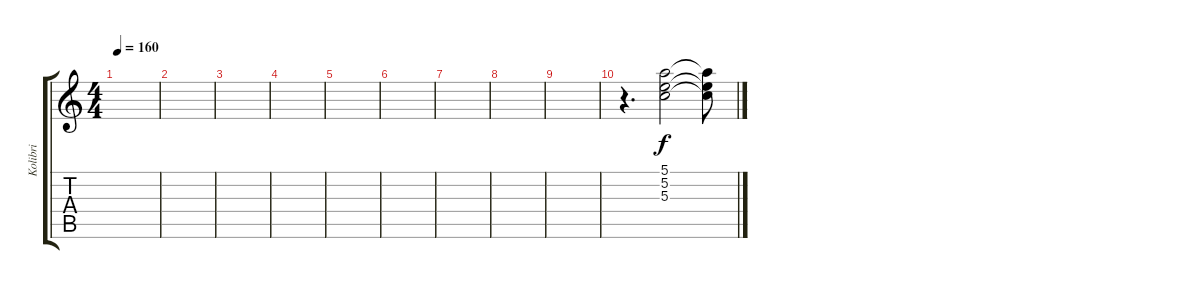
\track ("Kolibri" "Kolibri") {instrument acousticguitarsteel}
\staff {score tabs}
\tuning (E4 B3 G3 D3 A2 E2) {hide}
\ts (4 4)
\tempo 160
\clef g2
\ks c
|
|
|
|
|
|
|
|
|
r.4{d} (5.1 5.2 5.3).2 (5.1{t} 5.2{t} 5.3{t}).8
